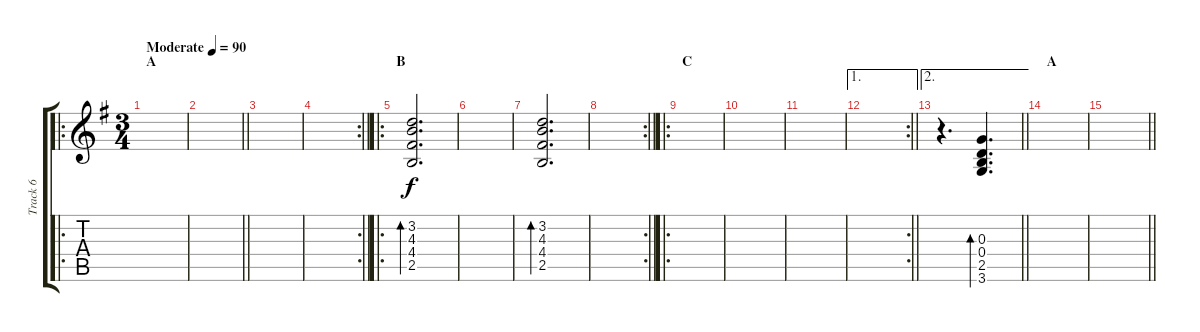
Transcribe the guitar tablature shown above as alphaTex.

\track ("Track 6" "Track 6") {instrument acousticguitarnylon}
\staff {score tabs}
\tuning (E4 B3 G3 D3 A2 E2) {hide}
\ro
\ts (3 4)
\section ("" "A")
\tempo (90 "Moderate")
\clef g2
\ks eminor
|
\barLineRight lightlight
|
|
\rc 2
\barLineRight lightlight
|
\ro
\section ("" "B")
(3.2 4.3 4.4 2.5).2{d bd 120} |
|
(3.2 4.3 4.4 2.5).2{d bd 240} |
\rc 2
\barLineRight lightlight
|
\ro
\section ("" "C")
|
|
|
\ae 1
\rc 2
\barLineRight lightlight
|
\ae 2
\section ("" "")
\barLineRight lightlight
r.4{d} (0.3 0.4 2.5 3.6).4{d bd 240} |
\section ("" "A")
|
\barLineRight lightlight
